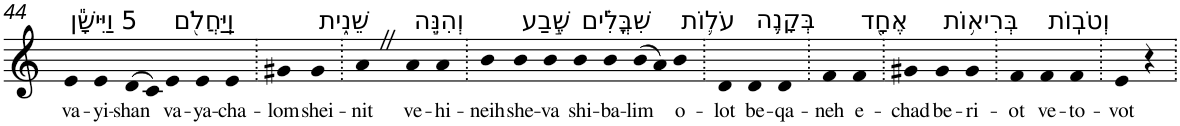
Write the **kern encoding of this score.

**kern	**text
*part1	*part1
*staff1	*staff1
*I"Piano	*
*I'Pno	*
!!LO:PB:g=z
*clefG2	*
*k[]	*
=44	=44
!LO:TX:a:t=5 וַיִּישָׁ֕ן	!
!	!LO:LY:b
4e	va-
!	!LO:LY:b
4e	-yi-
!	!LO:LY:b
(>8d	-shan
8c)	.
!LO:TX:a:t=וַֽיַּחֲלֹ֖ם	!
!	!LO:LY:b
4e	va-
!	!LO:LY:b
4e	-ya-
!	!LO:LY:b
4e	-cha-
=45.	=45.
!	!LO:LY:b
4g#X	-lom
!LO:TX:a:t=שֵׁנִ֑ית	!
!	!LO:LY:b
4g#	shei-
=46.	=46.
!	!LO:LY:b
4aZ	-nit
!LO:TX:a:t=וְהִנֵּ֣ה	!
!	!LO:LY:b
4a	ve-
!	!LO:LY:b
4a	-hi-
=47.	=47.
!	!LO:LY:b
4b	-neih
!LO:TX:a:t=שֶׁ֣בַע	!
!	!LO:LY:b
4b	she-
!	!LO:LY:b
4b	-va
!LO:TX:a:t=שִׁבֳּלִ֗ים	!
!	!LO:LY:b
4b	shi-
!	!LO:LY:b
4b	-ba-
!	!LO:LY:b
(>8b	-lim
8a)	.
!LO:TX:a:t=עֹל֛וֹת	!
!	!LO:LY:b
4b	o-
=48.	=48.
!	!LO:LY:b
4d	-lot
!LO:TX:a:t=בְּקָנֶ֥ה	!
!	!LO:LY:b
4d	be-
!	!LO:LY:b
4d	-qa-
=49.	=49.
!	!LO:LY:b
4f	-neh
!LO:TX:a:t=אֶחָ֖ד	!
!	!LO:LY:b
4f	e-
=50.	=50.
!	!LO:LY:b
4g#X	-chad
!LO:TX:a:t=בְּרִיא֥וֹת	!
!	!LO:LY:b
4g#	be-
!	!LO:LY:b
4g#	-ri-
=51.	=51.
!	!LO:LY:b
4f	-ot
!LO:TX:a:t=וְטֹבֽוֹת	!
!	!LO:LY:b
4f	ve-
!	!LO:LY:b
4f	-to-
=52.	=52.
!	!LO:LY:b
4e	-vot
4r	.
=.	=.
*-	*-
